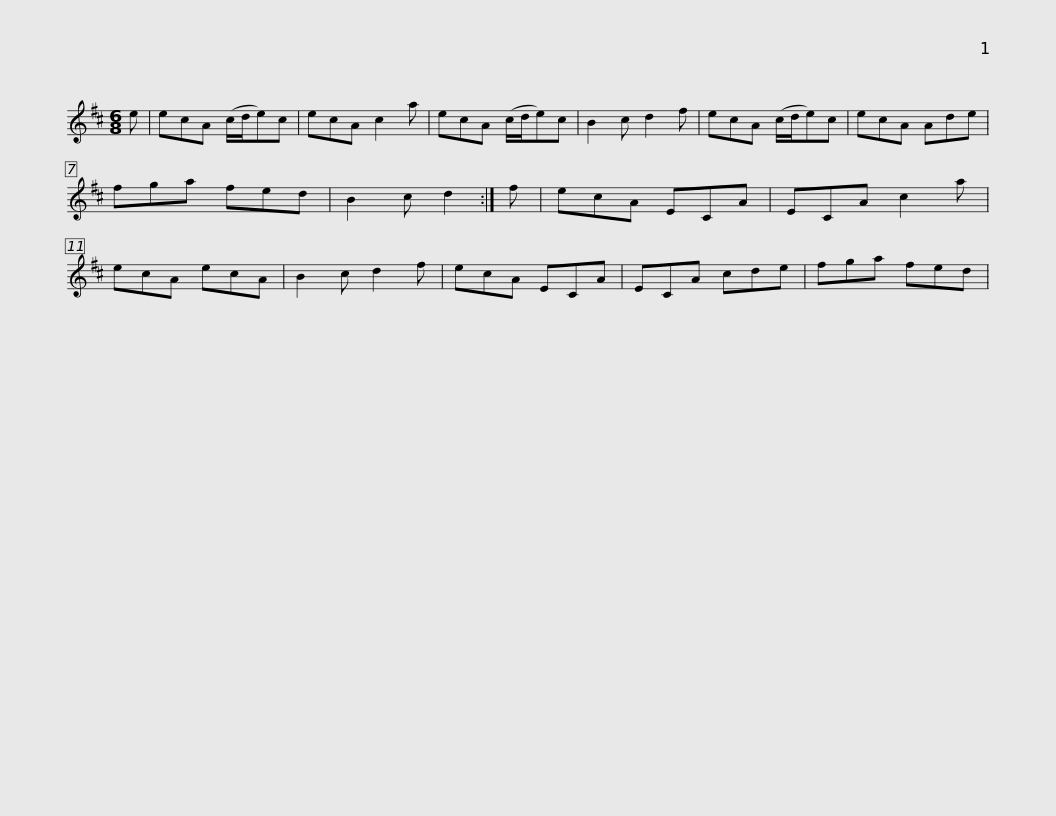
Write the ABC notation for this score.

X:1
L:1/8
M:6/8
I:linebreak $
K:D
V:1 treble
V:1
 e | ecA (c/d/e)c | ecA c2 a | ecA (c/d/e)c | B2 c d2 f | %5
 ecA (c/d/e)c | ecA Ade | fga fed |$ B2 c d2 :| f | %10
 ecA ECA | ECA c2 a | ecA ecA | B2 c d2 f | ecA ECA | %15
 ECA cde | fga fed | %17
